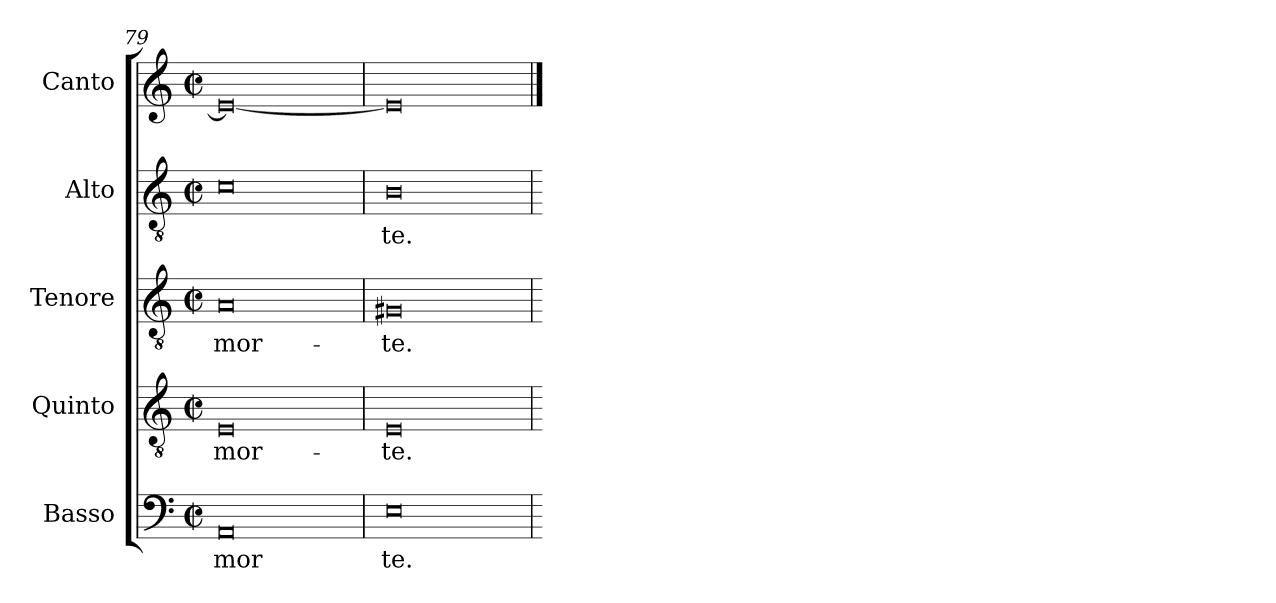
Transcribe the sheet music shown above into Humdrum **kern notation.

**kern	**text	**kern	**text	**kern	**text	**kern	**text	**kern
*part5	*part5	*part4	*part4	*part3	*part3	*part2	*part2	*part1
*staff5	*staff5	*staff4	*staff4	*staff3	*staff3	*staff2	*staff2	*staff1
*I"Basso	*	*I"Quinto	*	*I"Tenore	*	*I"Alto	*	*I"Canto
*clefF4	*	*clefGv2	*	*clefGv2	*	*clefGv2	*	*clefG2
*	*	*k[]	*	*k[]	*	*	*	*k[]
*	*	*C:	*	*C:	*	*	*	*C:
*M2/2	*	*M2/2	*	*M2/2	*	*M2/2	*	*M2/2
*met(c|)	*	*met(c|)	*	*met(c|)	*	*met(c|)	*	*met(c|)
=79	=79	=79	=79	=79	=79	=79	=79	=79
!	!LO:LY:b:cj	!	!LO:LY:b:cj	!	!LO:LY:b:cj	!	!	!
0AA	mor	0E	mor-	0A	mor-	0c	.	0e_<
=80	=80	=80	=80	=80	=80	=80	=80	=80
!	!LO:LY:b:cj	!	!LO:LY:b:cj	!	!LO:LY:b:cj	!	!LO:LY:b:cj	!
0E	te.	0E	-te.	0G#X	-te.	0B	te.	0e]
=	==	=	==	=	==	=	==	==
*-	*-	*-	*-	*-	*-	*-	*-	*-
